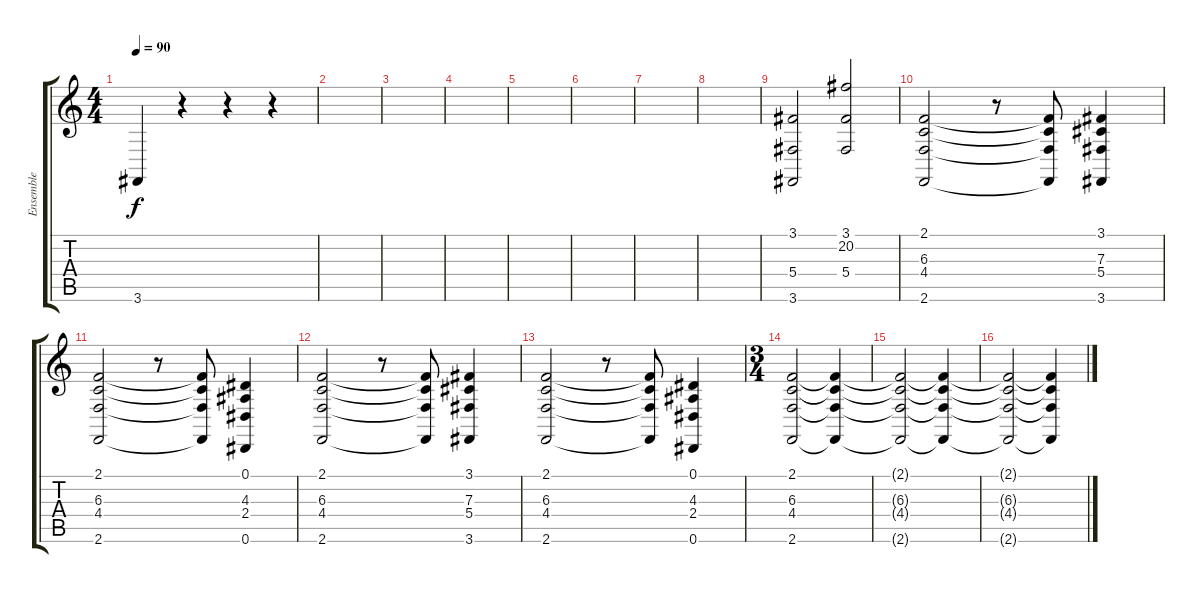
\track ("Ensemble" "Ensemble") {instrument stringensemble1}
\staff {score tabs}
\tuning (Eb4 Bb3 Gb3 Db3 Ab2 Eb2) {hide}
\ts (4 4)
\tempo 90
\clef g2
\ks c
3.6.4{dy f} r.4 r.4 r.4 |
|
|
|
|
|
|
|
(3.1 5.4 3.6).2{instrument stringensemble1} (3.1 20.2 5.4).2 |
(2.1 6.3 4.4 2.6).2 r.8 (2.1{t} 6.3{t} 4.4{t} 2.6{t}).8 (3.1 7.3 5.4 3.6).4 |
(2.1 6.3 4.4 2.6).2 r.8 (2.1{t} 6.3{t} 4.4{t} 2.6{t}).8 (0.1 4.3 2.4 0.6).4 |
(2.1 6.3 4.4 2.6).2 r.8 (2.1{t} 6.3{t} 4.4{t} 2.6{t}).8 (3.1 7.3 5.4 3.6).4 |
(2.1 6.3 4.4 2.6).2 r.8 (2.1{t} 6.3{t} 4.4{t} 2.6{t}).8 (0.1 4.3 2.4 0.6).4 |
\ts (3 4)
(2.1 6.3 4.4 2.6).2{volume 11} (2.1{t} 6.3{t} 4.4{t} 2.6{t}).4 |
(2.1{t} 6.3{t} 4.4{t} 2.6{t}).2 (2.1{t} 6.3{t} 4.4{t} 2.6{t}).4 |
(2.1{t} 6.3{t} 4.4{t} 2.6{t}).2 (2.1{t} 6.3{t} 4.4{t} 2.6{t}).4
